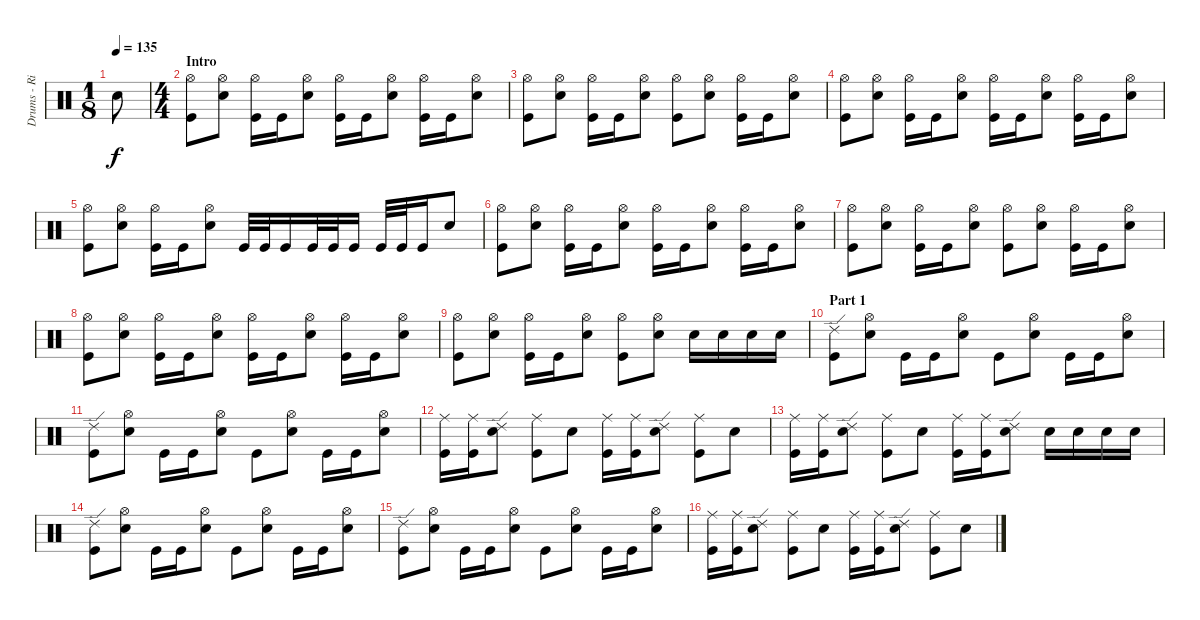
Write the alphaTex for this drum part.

\track ("Drums - Riley" "Drums - Ri") {instrument percussion}
\staff {score}
\articulation defaults
\ts (1 8)
\tempo 135
\clef neutral
\ks c "Electric Snare (hit)".8{dy f}
|
\ts (4 4)
\section ("" "Intro")
("Hi-Hat (open)" "Kick (hit)").8 ("Hi-Hat (open)" "Electric Snare (hit)").8 ("Hi-Hat (open)" "Kick (hit)").16 "Kick (hit)".16 ("Hi-Hat (open)" "Electric Snare (hit)").8 ("Hi-Hat (open)" "Kick (hit)").16 "Kick (hit)".16 ("Hi-Hat (open)" "Electric Snare (hit)").8 ("Hi-Hat (open)" "Kick (hit)").16 "Kick (hit)".16 ("Hi-Hat (open)" "Electric Snare (hit)").8 |
("Hi-Hat (open)" "Kick (hit)").8 ("Hi-Hat (open)" "Electric Snare (hit)").8 ("Hi-Hat (open)" "Kick (hit)").16 "Kick (hit)".16 ("Hi-Hat (open)" "Electric Snare (hit)").8 ("Hi-Hat (open)" "Kick (hit)").8 ("Hi-Hat (open)" "Electric Snare (hit)").8 ("Hi-Hat (open)" "Kick (hit)").16 "Kick (hit)".16 ("Hi-Hat (open)" "Electric Snare (hit)").8 |
("Hi-Hat (open)" "Kick (hit)").8 ("Hi-Hat (open)" "Electric Snare (hit)").8 ("Hi-Hat (open)" "Kick (hit)").16 "Kick (hit)".16 ("Hi-Hat (open)" "Electric Snare (hit)").8 ("Hi-Hat (open)" "Kick (hit)").16 "Kick (hit)".16 ("Hi-Hat (open)" "Electric Snare (hit)").8 ("Hi-Hat (open)" "Kick (hit)").16 "Kick (hit)".16 ("Hi-Hat (open)" "Electric Snare (hit)").8 |
("Hi-Hat (open)" "Kick (hit)").8 ("Hi-Hat (open)" "Electric Snare (hit)").8 ("Hi-Hat (open)" "Kick (hit)").16 "Kick (hit)".16 ("Hi-Hat (open)" "Electric Snare (hit)").8 "Kick (hit)".32 "Kick (hit)".32 "Kick (hit)".16 "Kick (hit)".32 "Kick (hit)".32 "Kick (hit)".16 "Kick (hit)".32 "Kick (hit)".32 "Kick (hit)".16 "Electric Snare (hit)".8 |
("Hi-Hat (open)" "Kick (hit)").8 ("Hi-Hat (open)" "Electric Snare (hit)").8 ("Hi-Hat (open)" "Kick (hit)").16 "Kick (hit)".16 ("Hi-Hat (open)" "Electric Snare (hit)").8 ("Hi-Hat (open)" "Kick (hit)").16 "Kick (hit)".16 ("Hi-Hat (open)" "Electric Snare (hit)").8 ("Hi-Hat (open)" "Kick (hit)").16 "Kick (hit)".16 ("Hi-Hat (open)" "Electric Snare (hit)").8 |
("Hi-Hat (open)" "Kick (hit)").8 ("Hi-Hat (open)" "Electric Snare (hit)").8 ("Hi-Hat (open)" "Kick (hit)").16 "Kick (hit)".16 ("Hi-Hat (open)" "Electric Snare (hit)").8 ("Hi-Hat (open)" "Kick (hit)").8 ("Hi-Hat (open)" "Electric Snare (hit)").8 ("Hi-Hat (open)" "Kick (hit)").16 "Kick (hit)".16 ("Hi-Hat (open)" "Electric Snare (hit)").8 |
("Hi-Hat (open)" "Kick (hit)").8 ("Hi-Hat (open)" "Electric Snare (hit)").8 ("Hi-Hat (open)" "Kick (hit)").16 "Kick (hit)".16 ("Hi-Hat (open)" "Electric Snare (hit)").8 ("Hi-Hat (open)" "Kick (hit)").16 "Kick (hit)".16 ("Hi-Hat (open)" "Electric Snare (hit)").8 ("Hi-Hat (open)" "Kick (hit)").16 "Kick (hit)".16 ("Hi-Hat (open)" "Electric Snare (hit)").8 |
("Hi-Hat (open)" "Kick (hit)").8 ("Hi-Hat (open)" "Electric Snare (hit)").8 ("Hi-Hat (open)" "Kick (hit)").16 "Kick (hit)".16 ("Hi-Hat (open)" "Electric Snare (hit)").8 ("Hi-Hat (open)" "Kick (hit)").8 ("Hi-Hat (open)" "Electric Snare (hit)").8 "Electric Snare (hit)".16 "Electric Snare (hit)".16 "Electric Snare (hit)".16 "Electric Snare (hit)".16 |
\section ("" "Part 1")
("Ride (edge) 2" "Kick (hit)").8 ("Hi-Hat (open)" "Electric Snare (hit)").8 "Kick (hit)".16 "Kick (hit)".16 ("Hi-Hat (open)" "Electric Snare (hit)").8 "Kick (hit)".8 ("Hi-Hat (open)" "Electric Snare (hit)").8 "Kick (hit)".16 "Kick (hit)".16 ("Hi-Hat (open)" "Electric Snare (hit)").8 |
("Ride (edge) 2" "Kick (hit)").8 ("Hi-Hat (open)" "Electric Snare (hit)").8 "Kick (hit)".16 "Kick (hit)".16 ("Hi-Hat (open)" "Electric Snare (hit)").8 "Kick (hit)".8 ("Hi-Hat (open)" "Electric Snare (hit)").8 "Kick (hit)".16 "Kick (hit)".16 ("Hi-Hat (open)" "Electric Snare (hit)").8 |
("Ride (middle)" "Kick (hit)").16 ("Ride (middle)" "Kick (hit)").16 ("Ride (edge) 2" "Electric Snare (hit)").8 ("Ride (middle)" "Kick (hit)").8 "Electric Snare (hit)".8 ("Ride (middle)" "Kick (hit)").16 ("Ride (middle)" "Kick (hit)").16 ("Ride (edge) 2" "Electric Snare (hit)").8 ("Ride (middle)" "Kick (hit)").8 "Electric Snare (hit)".8 |
("Ride (middle)" "Kick (hit)").16 ("Ride (middle)" "Kick (hit)").16 ("Ride (edge) 2" "Electric Snare (hit)").8 ("Ride (middle)" "Kick (hit)").8 "Electric Snare (hit)".8 ("Ride (middle)" "Kick (hit)").16 ("Ride (middle)" "Kick (hit)").16 ("Ride (edge) 2" "Electric Snare (hit)").8 "Electric Snare (hit)".16 "Electric Snare (hit)".16 "Electric Snare (hit)".16 "Electric Snare (hit)".16 |
("Ride (edge) 2" "Kick (hit)").8 ("Hi-Hat (open)" "Electric Snare (hit)").8 "Kick (hit)".16 "Kick (hit)".16 ("Hi-Hat (open)" "Electric Snare (hit)").8 "Kick (hit)".8 ("Hi-Hat (open)" "Electric Snare (hit)").8 "Kick (hit)".16 "Kick (hit)".16 ("Hi-Hat (open)" "Electric Snare (hit)").8 |
("Ride (edge) 2" "Kick (hit)").8 ("Hi-Hat (open)" "Electric Snare (hit)").8 "Kick (hit)".16 "Kick (hit)".16 ("Hi-Hat (open)" "Electric Snare (hit)").8 "Kick (hit)".8 ("Hi-Hat (open)" "Electric Snare (hit)").8 "Kick (hit)".16 "Kick (hit)".16 ("Hi-Hat (open)" "Electric Snare (hit)").8 |
("Ride (middle)" "Kick (hit)").16 ("Ride (middle)" "Kick (hit)").16 ("Ride (edge) 2" "Electric Snare (hit)").8 ("Ride (middle)" "Kick (hit)").8 "Electric Snare (hit)".8 ("Ride (middle)" "Kick (hit)").16 ("Ride (middle)" "Kick (hit)").16 ("Ride (edge) 2" "Electric Snare (hit)").8 ("Ride (middle)" "Kick (hit)").8 "Electric Snare (hit)".8
